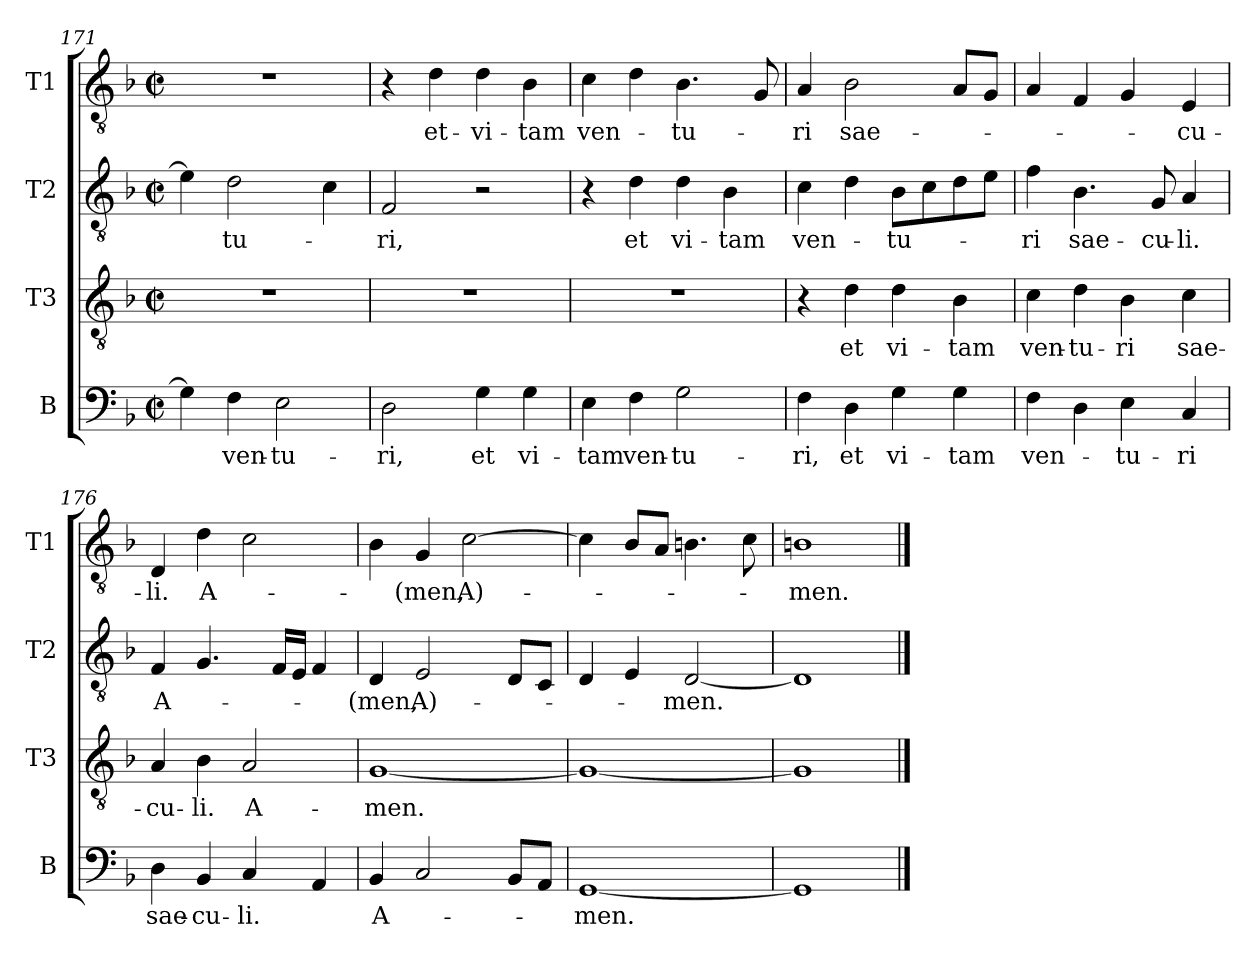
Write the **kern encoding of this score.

**kern	**text	**kern	**text	**kern	**text	**kern	**text
*part4	*part4	*part3	*part3	*part2	*part2	*part1	*part1
*staff4	*staff4	*staff3	*staff3	*staff2	*staff2	*staff1	*staff1
*I"B	*	*I"T3	*	*I"T2	*	*I"T1	*
*I'B	*	*I'T3	*	*I'T2	*	*I'T1	*
*clefF4	*	*clefGv2	*	*clefGv2	*	*clefGv2	*
*k[b-]	*	*k[b-]	*	*k[b-]	*	*k[b-]	*
*M2/2	*	*M2/2	*	*M2/2	*	*M2/2	*
*met(c|)	*	*met(c|)	*	*met(c|)	*	*met(c|)	*
=171	=171	=171	=171	=171	=171	=171	=171
4G\]	.	1r	.	4e\]	.	1r	.
!	!LO:LY:b	!	!	!	!LO:LY:b	!	!
4F\	ven-	.	.	2d\	-tu-	.	.
!	!LO:LY:b	!	!	!	!	!	!
2E\	-tu-	.	.	.	.	.	.
.	.	.	.	4c\	.	.	.
=172	=172	=172	=172	=172	=172	=172	=172
!	!LO:LY:b	!	!	!	!LO:LY:b	!	!
2D\	-ri,	1r	.	2F/	-ri,	4r	.
!	!	!	!	!	!	!	!LO:LY:b
.	.	.	.	.	.	4d\	et-
!	!LO:LY:b	!	!	!	!	!	!LO:LY:b
4G\	et	.	.	2r	.	4d\	-vi-
!	!LO:LY:b	!	!	!	!	!	!LO:LY:b
4G\	vi-	.	.	.	.	4B-\	-tam
!!LO:PB:g=z
=173	=173	=173	=173	=173	=173	=173	=173
!	!LO:LY:b	!	!	!	!	!	!LO:LY:b
4E\	-tam	1r	.	4r	.	4c\	ven-
!	!LO:LY:b	!	!	!	!LO:LY:b	!	!
4F\	ven-	.	.	4d\	et	4d\	.
!	!LO:LY:b	!	!	!	!LO:LY:b	!	!LO:LY:b
2G\	-tu-	.	.	4d\	vi-	4.B-\	-tu-
!	!	!	!	!	!LO:LY:b	!	!
.	.	.	.	4B-\	-tam	.	.
.	.	.	.	.	.	8G/	.
=174	=174	=174	=174	=174	=174	=174	=174
!	!LO:LY:b	!	!	!	!LO:LY:b	!	!LO:LY:b
4F\	-ri,	4r	.	4c\	ven-	4A/	-ri
!	!LO:LY:b	!	!LO:LY:b	!	!	!	!LO:LY:b
4D\	et	4d\	et	4d\	.	2B-\	sae-
!	!LO:LY:b	!	!LO:LY:b	!	!LO:LY:b	!	!
4G\	vi-	4d\	vi-	8B-\L	-tu-	.	.
.	.	.	.	8c\	.	.	.
!	!LO:LY:b	!	!LO:LY:b	!	!	!	!
4G\	-tam	4B-\	-tam	8d\	.	8A/L	.
.	.	.	.	8e\J	.	8G/J	.
=175	=175	=175	=175	=175	=175	=175	=175
!	!LO:LY:b	!	!LO:LY:b	!	!LO:LY:b	!	!
4F\	ven-	4c\	ven-	4f\	-ri	4A/	.
!	!	!	!LO:LY:b	!	!LO:LY:b	!	!
4D\	.	4d\	-tu-	4.B-\	sae-	4F/	.
!	!LO:LY:b	!	!LO:LY:b	!	!	!	!
4E\	-tu-	4B-\	-ri	.	.	4G/	.
!	!	!	!	!	!LO:LY:b	!	!
.	.	.	.	8G/	cu-	.	.
!	!LO:LY:b	!	!LO:LY:b	!	!LO:LY:b	!	!LO:LY:b
4C/	-ri	4c\	sae-	4A/	-li.	4E/	-cu-
=176	=176	=176	=176	=176	=176	=176	=176
!	!LO:LY:b	!	!LO:LY:b	!	!LO:LY:b	!	!LO:LY:b
4D\	sae-	4A/	-cu-	4F/	A-	4D/	-li.
!	!LO:LY:b	!	!LO:LY:b	!	!	!	!LO:LY:b
4BB-/	-cu-	4B-\	-li.	4.G/	.	4d\	A-
!	!LO:LY:b	!	!LO:LY:b	!	!	!	!
4C/	-li.	2A/	A-	.	.	2c\	.
.	.	.	.	16F/LL	.	.	.
.	.	.	.	16E/JJ	.	.	.
4AA/	.	.	.	4F/	.	.	.
!!LO:LB:g=z
=177	=177	=177	=177	=177	=177	=177	=177
!	!LO:LY:b	!	!LO:LY:b	!	!LO:LY:b	!	!
4BB-/	A-	[1G	-men.	4D/	-(men,	4B-\	.
!	!	!	!	!	!LO:LY:b	!	!LO:LY:b
2C/	.	.	.	2E/	A)-	4G/	(men,
!	!	!	!	!	!	!	!LO:LY:b
.	.	.	.	.	.	[2c\	A)-
8BB-/L	.	.	.	8D/L	.	.	.
8AA/J	.	.	.	8C/J	.	.	.
=178	=178	=178	=178	=178	=178	=178	=178
*	*	*	*	*	*	*MM92	*
!	!LO:LY:b	!	!	!	!	!	!
[1GG	-men.	1G_	.	4D/	.	4c\]	.
.	.	.	.	4E/	.	8B-/L	.
.	.	.	.	.	.	8A/J	.
!	!	!	!	!	!LO:LY:b	!	!
.	.	.	.	[2D/	-men.	4.Bn\	.
.	.	.	.	.	.	8c\	.
=179	=179	=179	=179	=179	=179	=179	=179
!	!	!	!	!	!	!	!LO:LY:b
1GG]	.	1G]	.	1D]	.	1Bn	-men.
==	==	==	==	==	==	==	==
*-	*-	*-	*-	*-	*-	*-	*-
